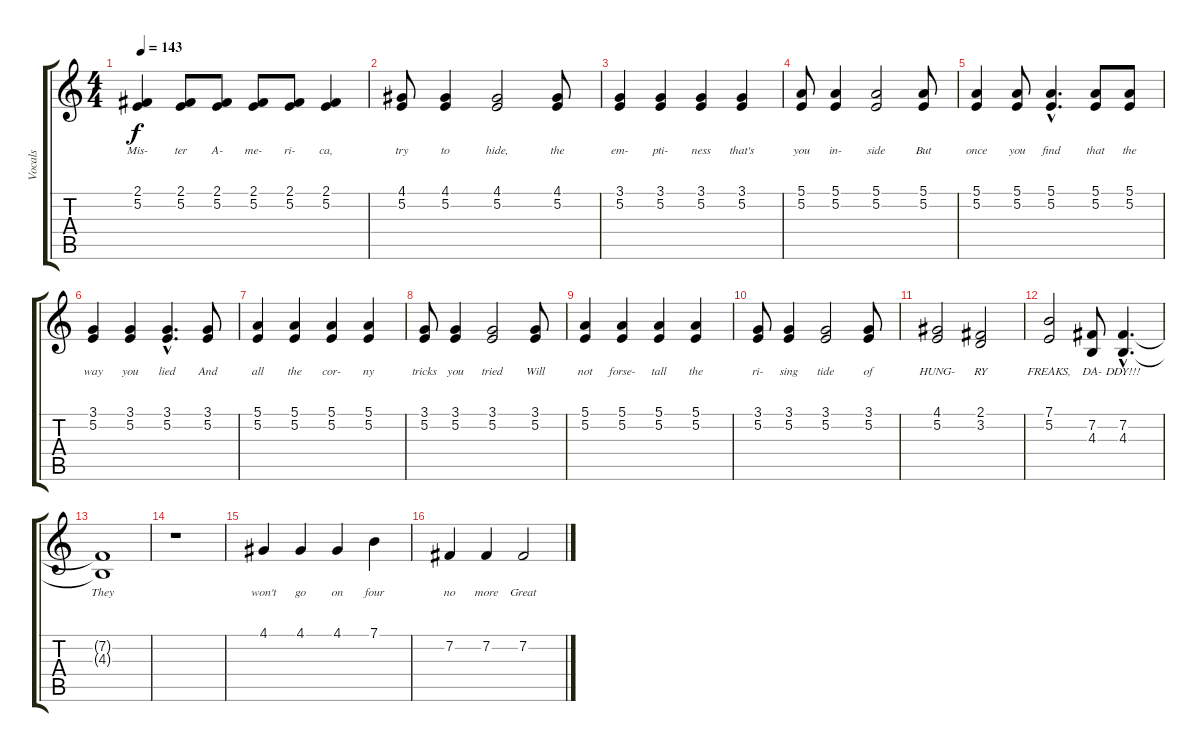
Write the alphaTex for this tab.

\track ("Vocals" "Vocals") {instrument vibraphone}
\staff {score tabs}
\tuning (E4 B3 G3 D3 A2 E2) {hide}
\ts (4 4)
\tempo 143
\clef g2
\ks c
(2.1 5.2).4{lyrics (0 "Mis-") lyrics (1 "") lyrics (2 "") lyrics (3 "") lyrics (4 "") dy f} (2.1 5.2).8{lyrics (0 "ter") lyrics (1 "") lyrics (2 "") lyrics (3 "") lyrics (4 "")} (2.1 5.2).8{lyrics (0 "A-") lyrics (1 "") lyrics (2 "") lyrics (3 "") lyrics (4 "")} (2.1 5.2).8{lyrics (0 "me-") lyrics (1 "") lyrics (2 "") lyrics (3 "") lyrics (4 "")} (2.1 5.2).8{lyrics (0 "ri-") lyrics (1 "") lyrics (2 "") lyrics (3 "") lyrics (4 "")} (2.1 5.2).4{lyrics (0 "ca,") lyrics (1 "") lyrics (2 "") lyrics (3 "") lyrics (4 "")} |
(4.1 5.2).8{lyrics (0 "try") lyrics (1 "") lyrics (2 "") lyrics (3 "") lyrics (4 "")} (4.1 5.2).4{lyrics (0 "to") lyrics (1 "") lyrics (2 "") lyrics (3 "") lyrics (4 "")} (4.1 5.2).2{lyrics (0 "hide,") lyrics (1 "") lyrics (2 "") lyrics (3 "") lyrics (4 "")} (4.1 5.2).8{lyrics (0 "the") lyrics (1 "") lyrics (2 "") lyrics (3 "") lyrics (4 "")} |
(3.1 5.2).4{lyrics (0 "em-") lyrics (1 "") lyrics (2 "") lyrics (3 "") lyrics (4 "")} (3.1 5.2).4{lyrics (0 "pti-") lyrics (1 "") lyrics (2 "") lyrics (3 "") lyrics (4 "")} (3.1 5.2).4{lyrics (0 "ness") lyrics (1 "") lyrics (2 "") lyrics (3 "") lyrics (4 "")} (3.1 5.2).4{lyrics (0 "that's") lyrics (1 "") lyrics (2 "") lyrics (3 "") lyrics (4 "")} |
(5.1 5.2).8{lyrics (0 "you") lyrics (1 "") lyrics (2 "") lyrics (3 "") lyrics (4 "")} (5.1 5.2).4{lyrics (0 "in-") lyrics (1 "") lyrics (2 "") lyrics (3 "") lyrics (4 "")} (5.1 5.2).2{lyrics (0 "side") lyrics (1 "") lyrics (2 "") lyrics (3 "") lyrics (4 "")} (5.1 5.2).8{lyrics (0 "But") lyrics (1 "") lyrics (2 "") lyrics (3 "") lyrics (4 "")} |
(5.1 5.2).4{lyrics (0 "once") lyrics (1 "") lyrics (2 "") lyrics (3 "") lyrics (4 "")} (5.1 5.2).8{lyrics (0 "you") lyrics (1 "") lyrics (2 "") lyrics (3 "") lyrics (4 "")} (5.1{hac} 5.2{hac}).4{d lyrics (0 "find") lyrics (1 "") lyrics (2 "") lyrics (3 "") lyrics (4 "")} (5.1 5.2).8{lyrics (0 "that") lyrics (1 "") lyrics (2 "") lyrics (3 "") lyrics (4 "")} (5.1 5.2).8{lyrics (0 "the") lyrics (1 "") lyrics (2 "") lyrics (3 "") lyrics (4 "")} |
(3.1 5.2).4{lyrics (0 "way") lyrics (1 "") lyrics (2 "") lyrics (3 "") lyrics (4 "")} (3.1 5.2).4{lyrics (0 "you") lyrics (1 "") lyrics (2 "") lyrics (3 "") lyrics (4 "")} (3.1{hac} 5.2{hac}).4{d lyrics (0 "lied") lyrics (1 "") lyrics (2 "") lyrics (3 "") lyrics (4 "")} (3.1 5.2).8{lyrics (0 "And") lyrics (1 "") lyrics (2 "") lyrics (3 "") lyrics (4 "")} |
(5.1 5.2).4{lyrics (0 "all") lyrics (1 "") lyrics (2 "") lyrics (3 "") lyrics (4 "")} (5.1 5.2).4{lyrics (0 "the") lyrics (1 "") lyrics (2 "") lyrics (3 "") lyrics (4 "")} (5.1 5.2).4{lyrics (0 "cor-") lyrics (1 "") lyrics (2 "") lyrics (3 "") lyrics (4 "")} (5.1 5.2).4{lyrics (0 "ny") lyrics (1 "") lyrics (2 "") lyrics (3 "") lyrics (4 "")} |
(3.1 5.2).8{lyrics (0 "tricks") lyrics (1 "") lyrics (2 "") lyrics (3 "") lyrics (4 "")} (3.1 5.2).4{lyrics (0 "you") lyrics (1 "") lyrics (2 "") lyrics (3 "") lyrics (4 "")} (3.1 5.2).2{lyrics (0 "tried") lyrics (1 "") lyrics (2 "") lyrics (3 "") lyrics (4 "")} (3.1 5.2).8{lyrics (0 "Will") lyrics (1 "") lyrics (2 "") lyrics (3 "") lyrics (4 "")} |
(5.1 5.2).4{lyrics (0 "not") lyrics (1 "") lyrics (2 "") lyrics (3 "") lyrics (4 "")} (5.1 5.2).4{lyrics (0 "forse-") lyrics (1 "") lyrics (2 "") lyrics (3 "") lyrics (4 "")} (5.1 5.2).4{lyrics (0 "tall") lyrics (1 "") lyrics (2 "") lyrics (3 "") lyrics (4 "")} (5.1 5.2).4{lyrics (0 "the") lyrics (1 "") lyrics (2 "") lyrics (3 "") lyrics (4 "")} |
(3.1 5.2).8{lyrics (0 "ri-") lyrics (1 "") lyrics (2 "") lyrics (3 "") lyrics (4 "")} (3.1 5.2).4{lyrics (0 "sing") lyrics (1 "") lyrics (2 "") lyrics (3 "") lyrics (4 "")} (3.1 5.2).2{lyrics (0 "tide") lyrics (1 "") lyrics (2 "") lyrics (3 "") lyrics (4 "")} (3.1 5.2).8{lyrics (0 "of") lyrics (1 "") lyrics (2 "") lyrics (3 "") lyrics (4 "")} |
(4.1 5.2).2{lyrics (0 "HUNG-") lyrics (1 "") lyrics (2 "") lyrics (3 "") lyrics (4 "")} (2.1 3.2).2{lyrics (0 "RY") lyrics (1 "") lyrics (2 "") lyrics (3 "") lyrics (4 "")} |
(7.1 5.2).2{lyrics (0 "FREAKS,") lyrics (1 "") lyrics (2 "") lyrics (3 "") lyrics (4 "")} (7.2 4.3).8{lyrics (0 "DA-") lyrics (1 "") lyrics (2 "") lyrics (3 "") lyrics (4 "")} (7.2{hac} 4.3{hac}).4{d lyrics (0 "DDY!!!") lyrics (1 "") lyrics (2 "") lyrics (3 "") lyrics (4 "")} |
(7.2{t} 4.3{t}).1{lyrics (0 "They") lyrics (1 "") lyrics (2 "") lyrics (3 "") lyrics (4 "")} |
r.1 |
4.1.4{lyrics (0 "won't") lyrics (1 "") lyrics (2 "") lyrics (3 "") lyrics (4 "")} 4.1.4{lyrics (0 "go") lyrics (1 "") lyrics (2 "") lyrics (3 "") lyrics (4 "")} 4.1.4{lyrics (0 "on") lyrics (1 "") lyrics (2 "") lyrics (3 "") lyrics (4 "")} 7.1.4{lyrics (0 "four") lyrics (1 "") lyrics (2 "") lyrics (3 "") lyrics (4 "")} |
7.2.4{lyrics (0 "no") lyrics (1 "") lyrics (2 "") lyrics (3 "") lyrics (4 "")} 7.2.4{lyrics (0 "more") lyrics (1 "") lyrics (2 "") lyrics (3 "") lyrics (4 "")} 7.2.2{lyrics (0 "Great") lyrics (1 "") lyrics (2 "") lyrics (3 "") lyrics (4 "")}
